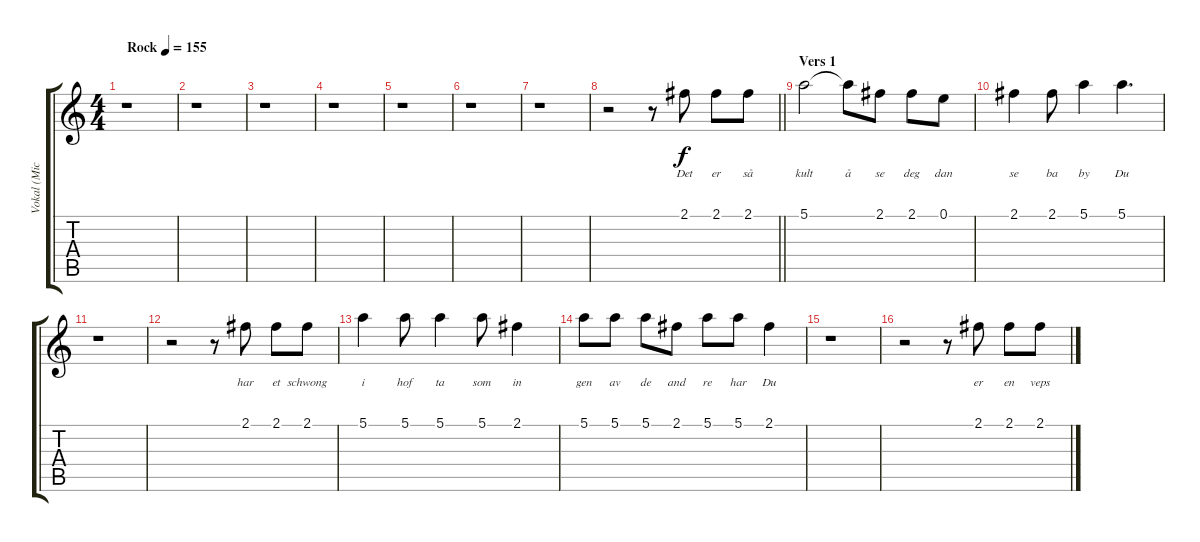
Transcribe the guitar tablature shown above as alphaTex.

\track ("Vokal (Michael)" "Vokal (Mic") {instrument acousticguitarnylon}
\staff {score tabs}
\tuning (E4 B3 G3 D3 A2 E2) {hide}
\ts (4 4)
\tempo (155 "Rock")
\clef g2
\ks c
r.1{dy f instrument acousticguitarnylon} |
r.1 |
r.1 |
r.1 |
r.1 |
r.1 |
r.1 |
\barLineRight lightlight
r.2 r.8 2.1.8{lyrics (0 "Det") lyrics (1 "") lyrics (2 "") lyrics (3 "") lyrics (4 "")} 2.1.8{lyrics (0 "er") lyrics (1 "") lyrics (2 "") lyrics (3 "") lyrics (4 "")} 2.1.8{lyrics (0 "så") lyrics (1 "") lyrics (2 "") lyrics (3 "") lyrics (4 "")} |
\section ("" "Vers 1")
5.1.2{lyrics (0 "kult") lyrics (1 "") lyrics (2 "") lyrics (3 "") lyrics (4 "")} 5.1{t}.8{lyrics (0 "å") lyrics (1 "") lyrics (2 "") lyrics (3 "") lyrics (4 "")} 2.1.8{lyrics (0 "se") lyrics (1 "") lyrics (2 "") lyrics (3 "") lyrics (4 "")} 2.1.8{lyrics (0 "deg") lyrics (1 "") lyrics (2 "") lyrics (3 "") lyrics (4 "")} 0.1.8{lyrics (0 "dan") lyrics (1 "") lyrics (2 "") lyrics (3 "") lyrics (4 "")} |
2.1.4{lyrics (0 "se") lyrics (1 "") lyrics (2 "") lyrics (3 "") lyrics (4 "")} 2.1.8{lyrics (0 "ba") lyrics (1 "") lyrics (2 "") lyrics (3 "") lyrics (4 "")} 5.1.4{lyrics (0 "by") lyrics (1 "") lyrics (2 "") lyrics (3 "") lyrics (4 "")} 5.1.4{d lyrics (0 "Du") lyrics (1 "") lyrics (2 "") lyrics (3 "") lyrics (4 "")} |
r.1 |
r.2 r.8 2.1.8{lyrics (0 "har") lyrics (1 "") lyrics (2 "") lyrics (3 "") lyrics (4 "")} 2.1.8{lyrics (0 "et") lyrics (1 "") lyrics (2 "") lyrics (3 "") lyrics (4 "")} 2.1.8{lyrics (0 "schwong") lyrics (1 "") lyrics (2 "") lyrics (3 "") lyrics (4 "")} |
5.1.4{lyrics (0 "i") lyrics (1 "") lyrics (2 "") lyrics (3 "") lyrics (4 "")} 5.1.8{lyrics (0 "hof") lyrics (1 "") lyrics (2 "") lyrics (3 "") lyrics (4 "")} 5.1.4{lyrics (0 "ta") lyrics (1 "") lyrics (2 "") lyrics (3 "") lyrics (4 "")} 5.1.8{lyrics (0 "som") lyrics (1 "") lyrics (2 "") lyrics (3 "") lyrics (4 "")} 2.1.4{lyrics (0 "in") lyrics (1 "") lyrics (2 "") lyrics (3 "") lyrics (4 "")} |
5.1.8{lyrics (0 "gen") lyrics (1 "") lyrics (2 "") lyrics (3 "") lyrics (4 "")} 5.1.8{lyrics (0 "av") lyrics (1 "") lyrics (2 "") lyrics (3 "") lyrics (4 "")} 5.1.8{lyrics (0 "de") lyrics (1 "") lyrics (2 "") lyrics (3 "") lyrics (4 "")} 2.1.8{lyrics (0 "and") lyrics (1 "") lyrics (2 "") lyrics (3 "") lyrics (4 "")} 5.1.8{lyrics (0 "re") lyrics (1 "") lyrics (2 "") lyrics (3 "") lyrics (4 "")} 5.1.8{lyrics (0 "har") lyrics (1 "") lyrics (2 "") lyrics (3 "") lyrics (4 "")} 2.1.4{lyrics (0 "Du") lyrics (1 "") lyrics (2 "") lyrics (3 "") lyrics (4 "")} |
r.1 |
r.2 r.8 2.1.8{lyrics (0 "er") lyrics (1 "") lyrics (2 "") lyrics (3 "") lyrics (4 "")} 2.1.8{lyrics (0 "en") lyrics (1 "") lyrics (2 "") lyrics (3 "") lyrics (4 "")} 2.1.8{lyrics (0 "veps") lyrics (1 "") lyrics (2 "") lyrics (3 "") lyrics (4 "")}
